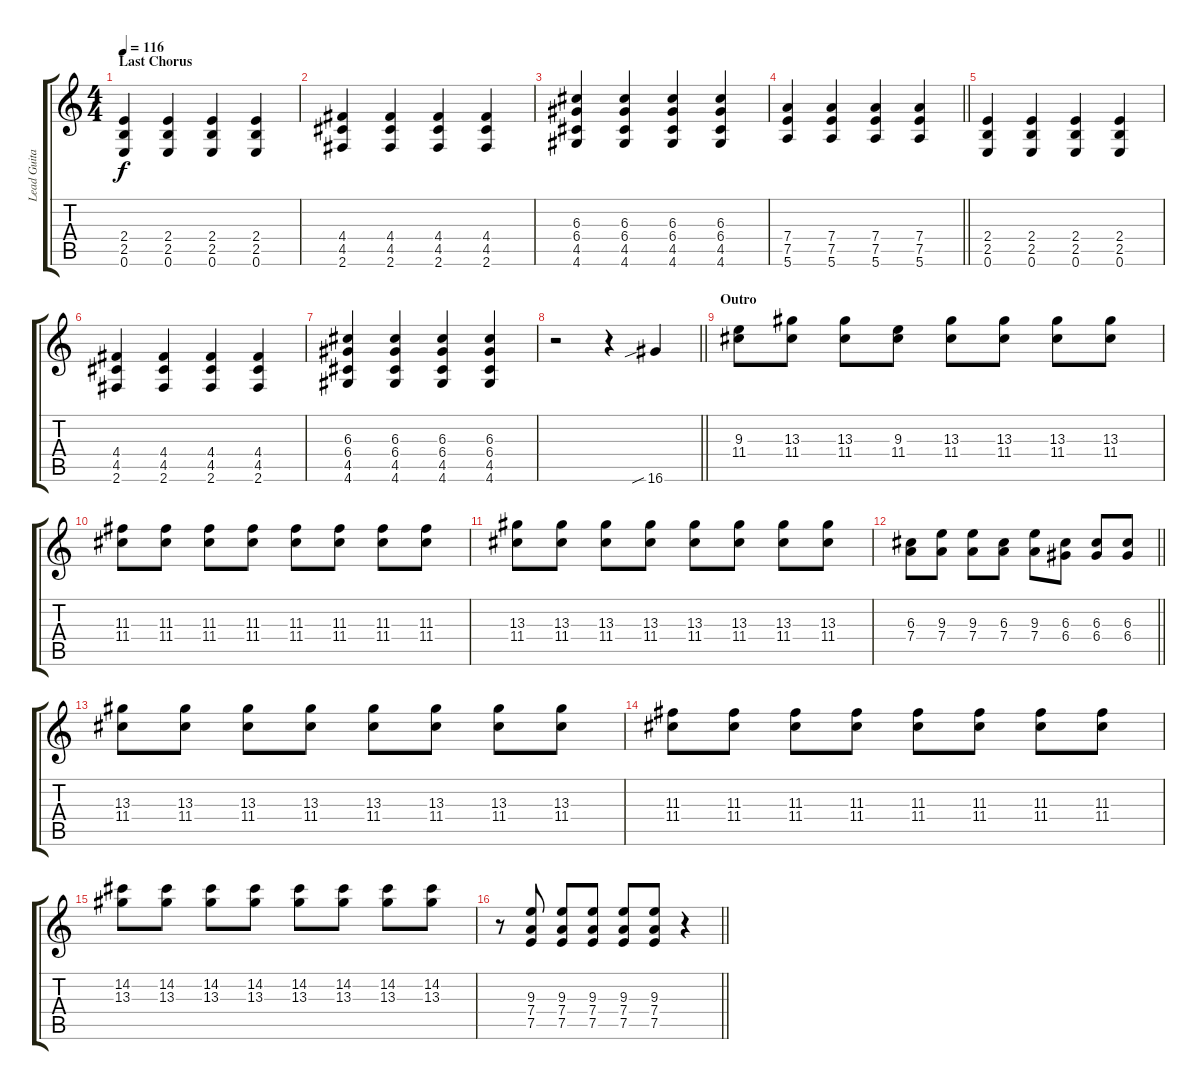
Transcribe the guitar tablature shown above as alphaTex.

\track ("Lead Guitar" "Lead Guita") {instrument electricguitarclean}
\staff {score tabs}
\tuning (E4 B3 G3 D3 A2 E2) {hide}
\ts (4 4)
\section ("" "Last Chorus")
\tempo 116
\clef g2
\ks c
(2.4 2.5 0.6).4{dy f} (2.4 2.5 0.6).4 (2.4 2.5 0.6).4 (2.4 2.5 0.6).4 |
(4.4 4.5 2.6).4 (4.4 4.5 2.6).4 (4.4 4.5 2.6).4 (4.4 4.5 2.6).4 |
(6.3 6.4 4.5 4.6).4 (6.3 6.4 4.5 4.6).4 (6.3 6.4 4.5 4.6).4 (6.3 6.4 4.5 4.6).4 |
\barLineRight lightlight
(7.4 7.5 5.6).4 (7.4 7.5 5.6).4 (7.4 7.5 5.6).4 (7.4 7.5 5.6).4 |
(2.4 2.5 0.6).4 (2.4 2.5 0.6).4 (2.4 2.5 0.6).4 (2.4 2.5 0.6).4 |
(4.4 4.5 2.6).4 (4.4 4.5 2.6).4 (4.4 4.5 2.6).4 (4.4 4.5 2.6).4 |
(6.3 6.4 4.5 4.6).4 (6.3 6.4 4.5 4.6).4 (6.3 6.4 4.5 4.6).4 (6.3 6.4 4.5 4.6).4 |
\barLineRight lightlight
r.2 r.4 16.6{sib}.4 |
\section ("" "Outro")
(9.3 11.4).8 (13.3 11.4).8 (13.3 11.4).8 (9.3 11.4).8 (13.3 11.4).8 (13.3 11.4).8 (13.3 11.4).8 (13.3 11.4).8 |
(11.3 11.4).8 (11.3 11.4).8 (11.3 11.4).8 (11.3 11.4).8 (11.3 11.4).8 (11.3 11.4).8 (11.3 11.4).8 (11.3 11.4).8 |
(13.3 11.4).8 (13.3 11.4).8 (13.3 11.4).8 (13.3 11.4).8 (13.3 11.4).8 (13.3 11.4).8 (13.3 11.4).8 (13.3 11.4).8 |
\barLineRight lightlight
(6.3 7.4).8 (9.3 7.4).8 (9.3 7.4).8 (6.3 7.4).8 (9.3 7.4).8 (6.3 6.4).8 (6.3 6.4).8 (6.3 6.4).8 |
(13.3 11.4).8 (13.3 11.4).8 (13.3 11.4).8 (13.3 11.4).8 (13.3 11.4).8 (13.3 11.4).8 (13.3 11.4).8 (13.3 11.4).8 |
(11.3 11.4).8 (11.3 11.4).8 (11.3 11.4).8 (11.3 11.4).8 (11.3 11.4).8 (11.3 11.4).8 (11.3 11.4).8 (11.3 11.4).8 |
(14.2 13.3).8 (14.2 13.3).8 (14.2 13.3).8 (14.2 13.3).8 (14.2 13.3).8 (14.2 13.3).8 (14.2 13.3).8 (14.2 13.3).8 |
\barLineRight lightlight
r.8 (9.3 7.4 7.5).8 (9.3 7.4 7.5).8 (9.3 7.4 7.5).8 (9.3 7.4 7.5).8 (9.3 7.4 7.5).8 r.4
